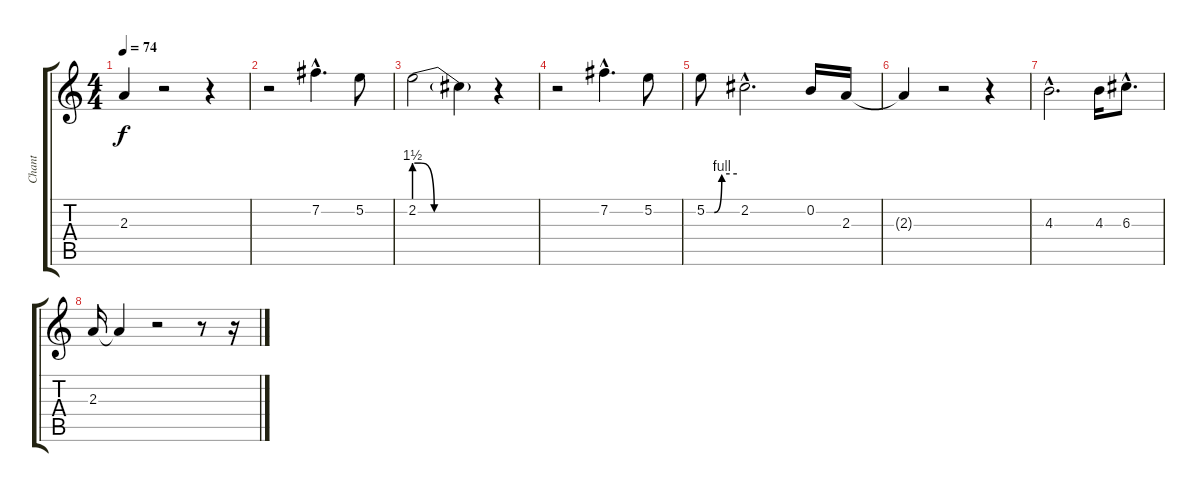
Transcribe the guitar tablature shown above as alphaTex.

\track ("Chant" "Chant") {instrument electricguitarjazz}
\staff {score tabs}
\tuning (E4 B3 G3 D3 A2 E2) {hide}
\ts (4 4)
\tempo 74
\clef g2
\ks c
2.3{t}.4{dy f} r.2 r.4 |
r.2 7.2{hac}.4{d} 5.2.8 |
2.2{be (custom 0 6 5 6 15 0 20 0 26 0 40 0 60 0)}.2 2.2{t}.4 r.4 |
r.2 7.2{hac}.4{d} 5.2.8 |
5.2{be (custom 0 0 15 0 30 4 60 4)}.8 2.2{hac}.2{d} 0.2.16 2.3.16 |
2.3{t}.4 r.2 r.4 |
4.3{hac}.2{d} 4.3.16 6.3{hac}.8{d} |
2.3.16 2.3{t}.4 r.2 r.8 r.16
